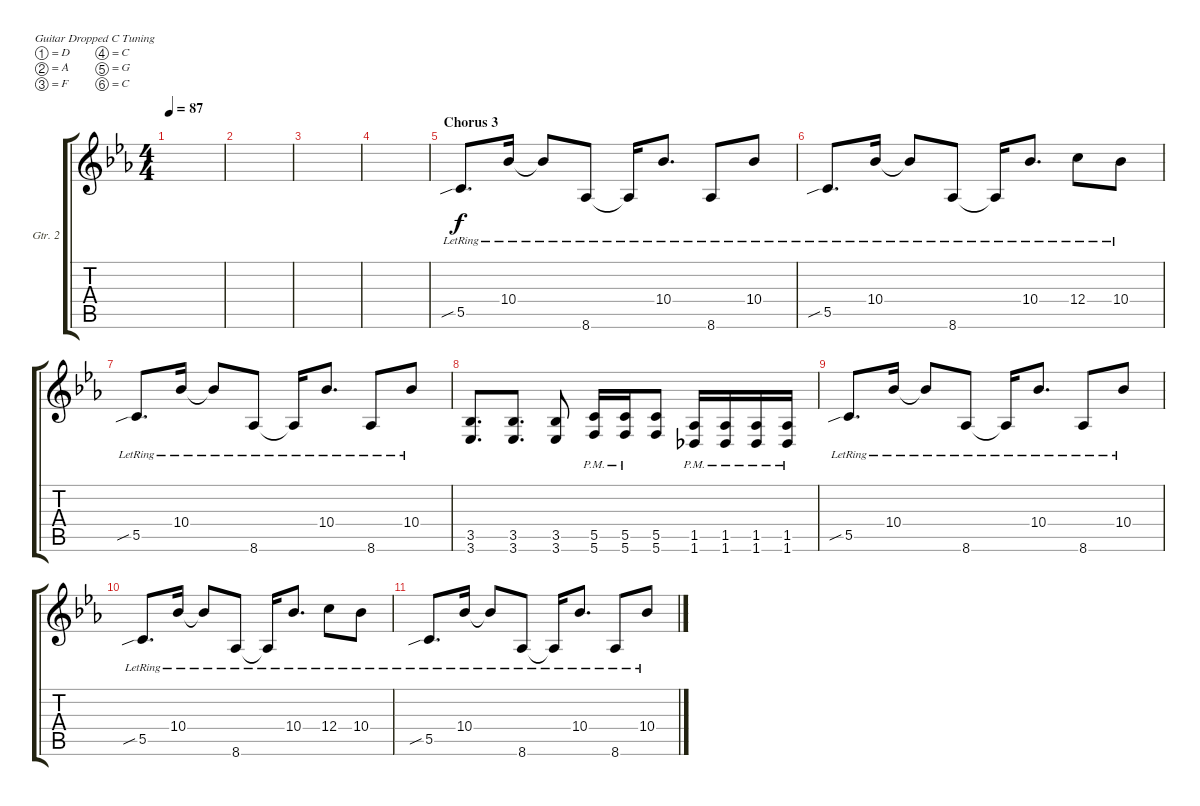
\bracketExtendMode groupsimilarinstruments
\firstSystemTrackNameOrientation horizontal
\otherSystemsTrackNameOrientation horizontal
\track ("Accessory Guitars" "Gtr. 2") {instrument electricguitarclean}
\staff {score tabs}
\tuning (D4 A3 F3 C3 G2 C2)
\ts (4 4)
\tempo 87
\clef g2
\ks cminor
|
|
|
|
\section ("" "Chorus 3")
5.5{sib lr}.8{d} 10.4{lr}.16 10.4{lr t}.8 8.6{lr}.8 8.6{lr t}.16 10.4{lr}.8{d} 8.6{lr}.8 10.4{lr}.8 |
5.5{sib lr}.8{d} 10.4{lr}.16 10.4{lr t}.8 8.6{lr}.8 8.6{lr t}.16 10.4{lr}.8{d} 12.4{lr}.8 10.4{lr}.8 |
5.5{sib lr}.8{d} 10.4{lr}.16 10.4{lr t}.8 8.6{lr}.8 8.6{lr t}.16 10.4{lr}.8{d} 8.6{lr}.8 10.4{lr}.8 |
(3.5 3.6).8{d} (3.5 3.6).8{d} (3.5 3.6).8 (5.5{pm} 5.6{pm}).16 (5.5{pm} 5.6{pm}).16 (5.5 5.6).8 (1.5{pm} 1.6{pm}).16 (1.5{pm} 1.6{pm}).16 (1.5{pm} 1.6{pm}).16 (1.5{pm} 1.6{pm}).16 |
5.5{sib lr}.8{d} 10.4{lr}.16 10.4{lr t}.8 8.6{lr}.8 8.6{lr t}.16 10.4{lr}.8{d} 8.6{lr}.8 10.4{lr}.8 |
5.5{sib lr}.8{d} 10.4{lr}.16 10.4{lr t}.8 8.6{lr}.8 8.6{lr t}.16 10.4{lr}.8{d} 12.4{lr}.8 10.4{lr}.8 |
5.5{sib lr}.8{d} 10.4{lr}.16 10.4{lr t}.8 8.6{lr}.8 8.6{lr t}.16 10.4{lr}.8{d} 8.6{lr}.8 10.4{lr}.8
